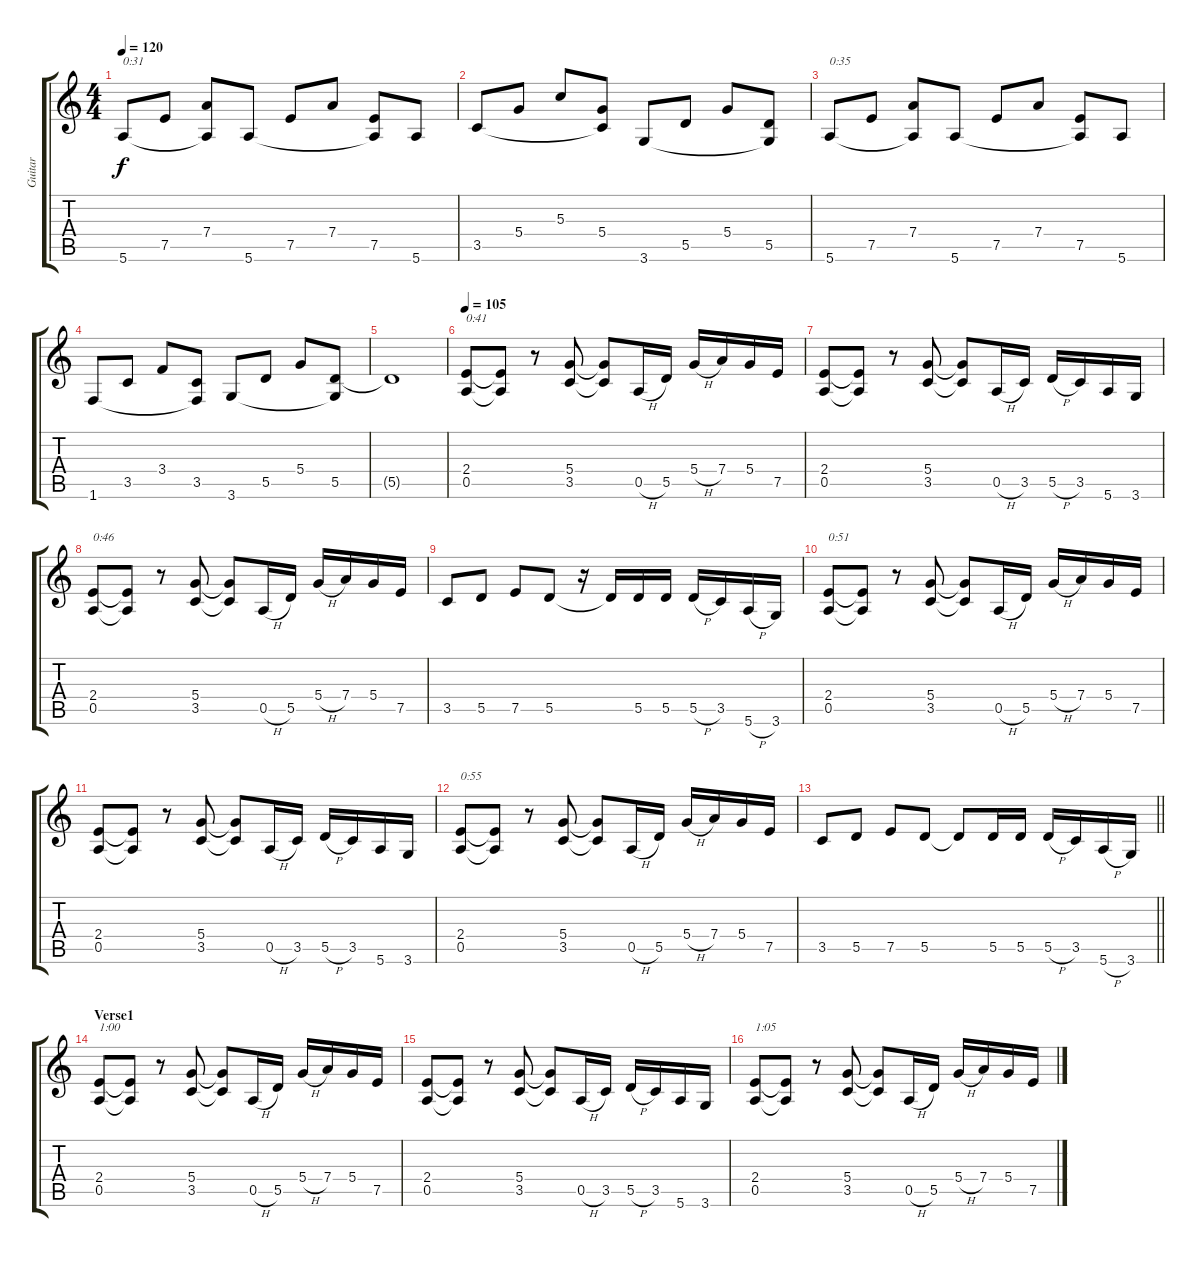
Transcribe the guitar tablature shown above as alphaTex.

\track ("Guitar" "Guitar") {instrument overdrivenguitar}
\staff {score tabs}
\tuning (E4 B3 G3 D3 A2 E2) {hide}
\ts (4 4)
\tempo 120
\clef g2
\ks c
5.6.8{txt "0:31" dy f} 7.5.8 (7.4 5.6{t}).8 5.6.8 7.5.8 7.4.8 (7.5 5.6{t}).8 5.6.8 |
3.5.8 5.4.8 5.3.8 (5.4 3.5{t}).8 3.6.8 5.5.8 5.4.8 (5.5 3.6{t}).8 |
5.6.8{txt "0:35"} 7.5.8 (7.4 5.6{t}).8 5.6.8 7.5.8 7.4.8 (7.5 5.6{t}).8 5.6.8 |
1.6.8 3.5.8 3.4.8 (3.5 1.6{t}).8 3.6.8 5.5.8 5.4.8 (5.5 3.6{t}).8 |
5.5{t}.1 |
\tempo 105
(2.4 0.5).8{txt "0:41"} (2.4{t} 0.5{t}).8 r.8 (5.4 3.5).8 (5.4{t} 3.5{t}).8 0.5{h}.16 5.5.16 5.4{h}.16 7.4.16 5.4.16 7.5.16 |
(2.4 0.5).8 (2.4{t} 0.5{t}).8 r.8 (5.4 3.5).8 (5.4{t} 3.5{t}).8 0.5{h}.16 3.5.16 5.5{h}.16 3.5.16 5.6.16 3.6.16 |
(2.4 0.5).8{txt "0:46"} (2.4{t} 0.5{t}).8 r.8 (5.4 3.5).8 (5.4{t} 3.5{t}).8 0.5{h}.16 5.5.16 5.4{h}.16 7.4.16 5.4.16 7.5.16 |
3.5.8 5.5.8 7.5.8 5.5.8 r.16 5.5{t}.16 5.5.16 5.5.16 5.5{h}.16 3.5.16 5.6{h}.16 3.6.16 |
(2.4 0.5).8{txt "0:51"} (2.4{t} 0.5{t}).8 r.8 (5.4 3.5).8 (5.4{t} 3.5{t}).8 0.5{h}.16 5.5.16 5.4{h}.16 7.4.16 5.4.16 7.5.16 |
(2.4 0.5).8 (2.4{t} 0.5{t}).8 r.8 (5.4 3.5).8 (5.4{t} 3.5{t}).8 0.5{h}.16 3.5.16 5.5{h}.16 3.5.16 5.6.16 3.6.16 |
(2.4 0.5).8{txt "0:55"} (2.4{t} 0.5{t}).8 r.8 (5.4 3.5).8 (5.4{t} 3.5{t}).8 0.5{h}.16 5.5.16 5.4{h}.16 7.4.16 5.4.16 7.5.16 |
\barLineRight lightlight
3.5.8 5.5.8 7.5.8 5.5.8 5.5{t}.8 5.5.16 5.5.16 5.5{h}.16 3.5.16 5.6{h}.16 3.6.16 |
\section ("" "Verse1")
(2.4 0.5).8{txt "1:00"} (2.4{t} 0.5{t}).8 r.8 (5.4 3.5).8 (5.4{t} 3.5{t}).8 0.5{h}.16 5.5.16 5.4{h}.16 7.4.16 5.4.16 7.5.16 |
(2.4 0.5).8 (2.4{t} 0.5{t}).8 r.8 (5.4 3.5).8 (5.4{t} 3.5{t}).8 0.5{h}.16 3.5.16 5.5{h}.16 3.5.16 5.6.16 3.6.16 |
(2.4 0.5).8{txt "1:05"} (2.4{t} 0.5{t}).8 r.8 (5.4 3.5).8 (5.4{t} 3.5{t}).8 0.5{h}.16 5.5.16 5.4{h}.16 7.4.16 5.4.16 7.5.16
